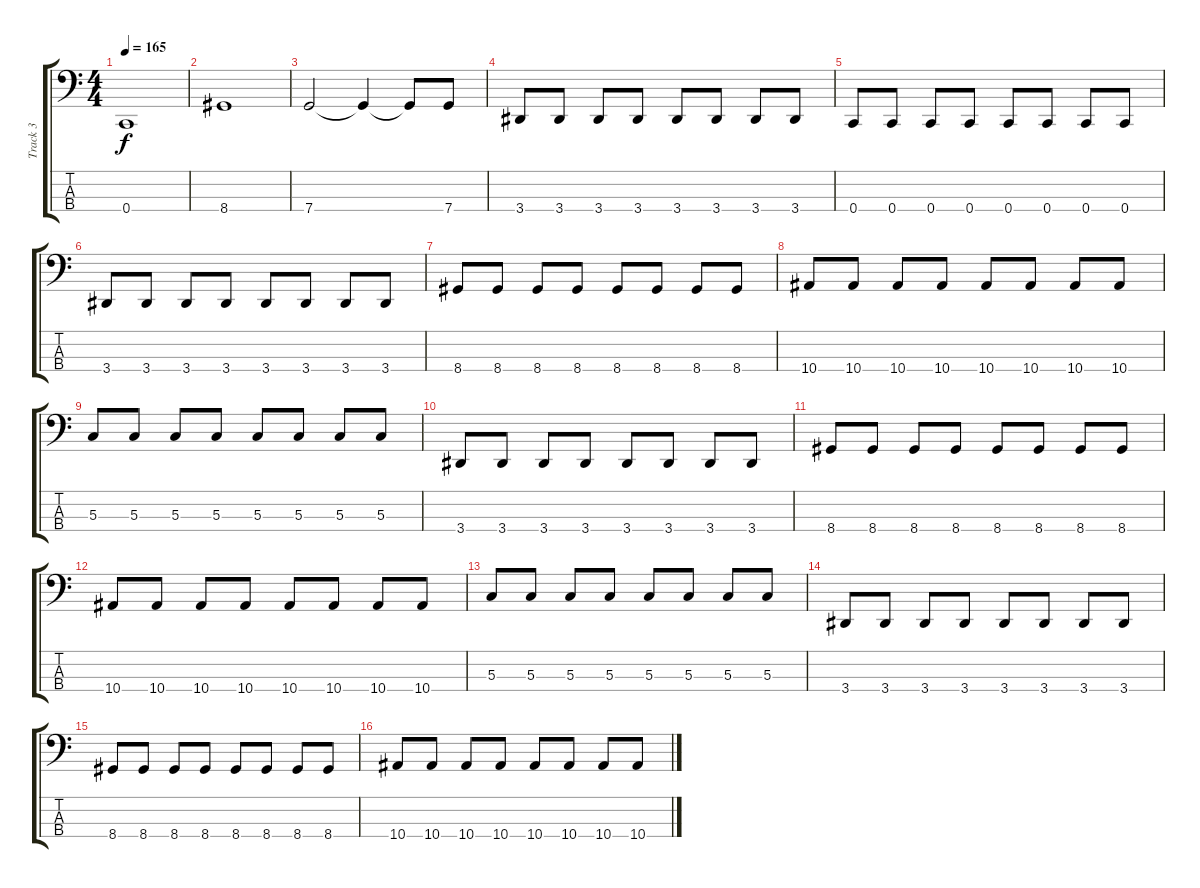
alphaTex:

\track ("Track 3" "Track 3") {instrument electricbassfinger}
\staff {score tabs}
\tuning (F2 C2 G1 C1) {hide}
\ts (4 4)
\tempo 165
\clef f4
\ks c
0.4.1{dy f} |
8.4.1 |
7.4.2 7.4{t}.4 7.4{t}.8 7.4.8 |
3.4.8 3.4.8 3.4.8 3.4.8 3.4.8 3.4.8 3.4.8 3.4.8 |
0.4.8 0.4.8 0.4.8 0.4.8 0.4.8 0.4.8 0.4.8 0.4.8 |
3.4.8 3.4.8 3.4.8 3.4.8 3.4.8 3.4.8 3.4.8 3.4.8 |
8.4.8 8.4.8 8.4.8 8.4.8 8.4.8 8.4.8 8.4.8 8.4.8 |
10.4.8 10.4.8 10.4.8 10.4.8 10.4.8 10.4.8 10.4.8 10.4.8 |
5.3.8 5.3.8 5.3.8 5.3.8 5.3.8 5.3.8 5.3.8 5.3.8 |
3.4.8 3.4.8 3.4.8 3.4.8 3.4.8 3.4.8 3.4.8 3.4.8 |
8.4.8 8.4.8 8.4.8 8.4.8 8.4.8 8.4.8 8.4.8 8.4.8 |
10.4.8 10.4.8 10.4.8 10.4.8 10.4.8 10.4.8 10.4.8 10.4.8 |
5.3.8 5.3.8 5.3.8 5.3.8 5.3.8 5.3.8 5.3.8 5.3.8 |
3.4.8 3.4.8 3.4.8 3.4.8 3.4.8 3.4.8 3.4.8 3.4.8 |
8.4.8 8.4.8 8.4.8 8.4.8 8.4.8 8.4.8 8.4.8 8.4.8 |
10.4.8 10.4.8 10.4.8 10.4.8 10.4.8 10.4.8 10.4.8 10.4.8
